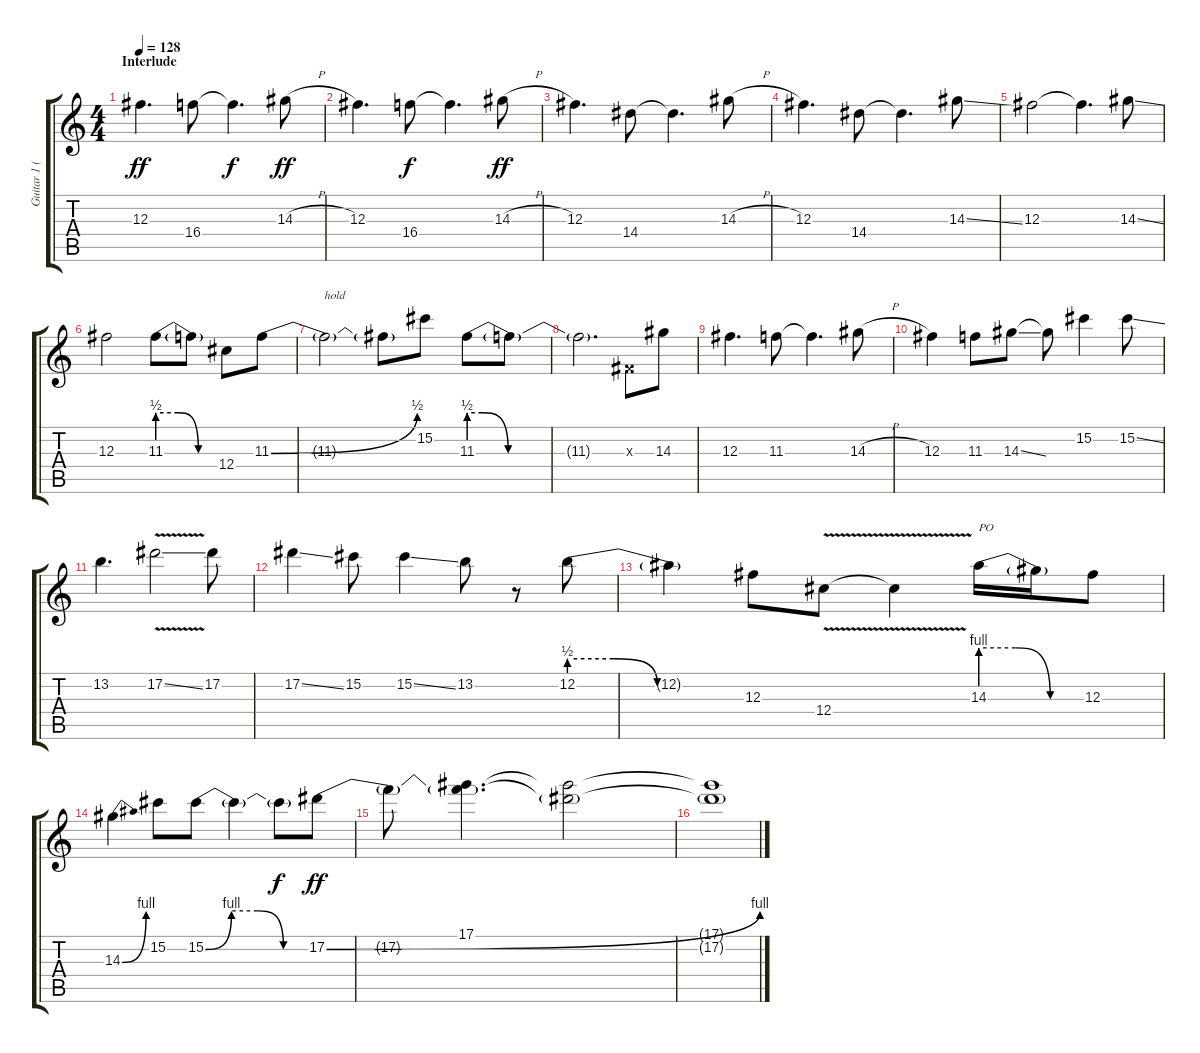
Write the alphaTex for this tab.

\track ("Guitar 1 (Slash)" "Guitar 1 (") {instrument distortionguitar}
\staff {score tabs}
\tuning (Eb4 Bb3 Gb3 Db3 Ab2 Eb2) {hide}
\ts (4 4)
\section ("" "Interlude")
\tempo 128
\clef g2
\ks c
12.3.4{d dy ff} 16.4.8 16.4{t}.4{d dy f} 14.3{h}.8{dy ff} |
12.3.4{d} 16.4.8{dy f} 16.4{t}.4{d} 14.3{h}.8{dy ff} |
12.3.4{d} 14.4.8 14.4{t}.4{d} 14.3{h}.8 |
12.3.4{d} 14.4.8 14.4{t}.4{d} 14.3{ss}.8 |
12.3.2 12.3{t}.4{d} 14.3{ss}.8 |
12.3.2 11.3{be (custom 0 2 20 2 40 0 60 0)}.8 11.3{t}.8 12.4.8 11.3{be (bend 0 0 60 2)}.8 |
11.3{t}.2{txt "hold"} 11.3{t}.8 15.2.8 11.3{be (custom 0 2 5 2 15 0 20 0 40 0 60 0)}.8 11.3{t}.8 |
11.3{t}.2{d} 0.3{x}.8 14.3.8 |
12.3.4{d} 11.3.8 11.3{t}.4{d} 14.3{h}.8 |
12.3.4 11.3.8 14.3{ss}.8 14.3{t}.8 15.2.4 15.2{ss}.8 |
13.2.4{d} 17.2{v ss}.2 17.2.8 |
17.2{ss}.4 15.2.8 15.2{ss}.4 13.2.8 r.8 12.2{be (custom 0 2 15 2 30 0 60 0)}.8 |
12.2{t}.4 12.3.8 12.4{v}.8 12.4{t}.4 14.3{be (custom 0 4 20 4 40 0 60 0)}.16{txt "PO"} 14.3{t}.16 12.3.8 |
14.3{be (bend 0 0 60 4)}.4 15.2.8 15.2{be (custom 0 0 15 4 30 4 45 0 60 0)}.8 15.2{t}.4 15.2{t}.8{dy f} 17.2{be (bend 0 0 60 4)}.8{dy ff} |
17.2{t}.8 (17.1 17.2{t}).4{d} (17.1{t} 17.2{t}).2 |
(17.1{t} 17.2{t}).1
